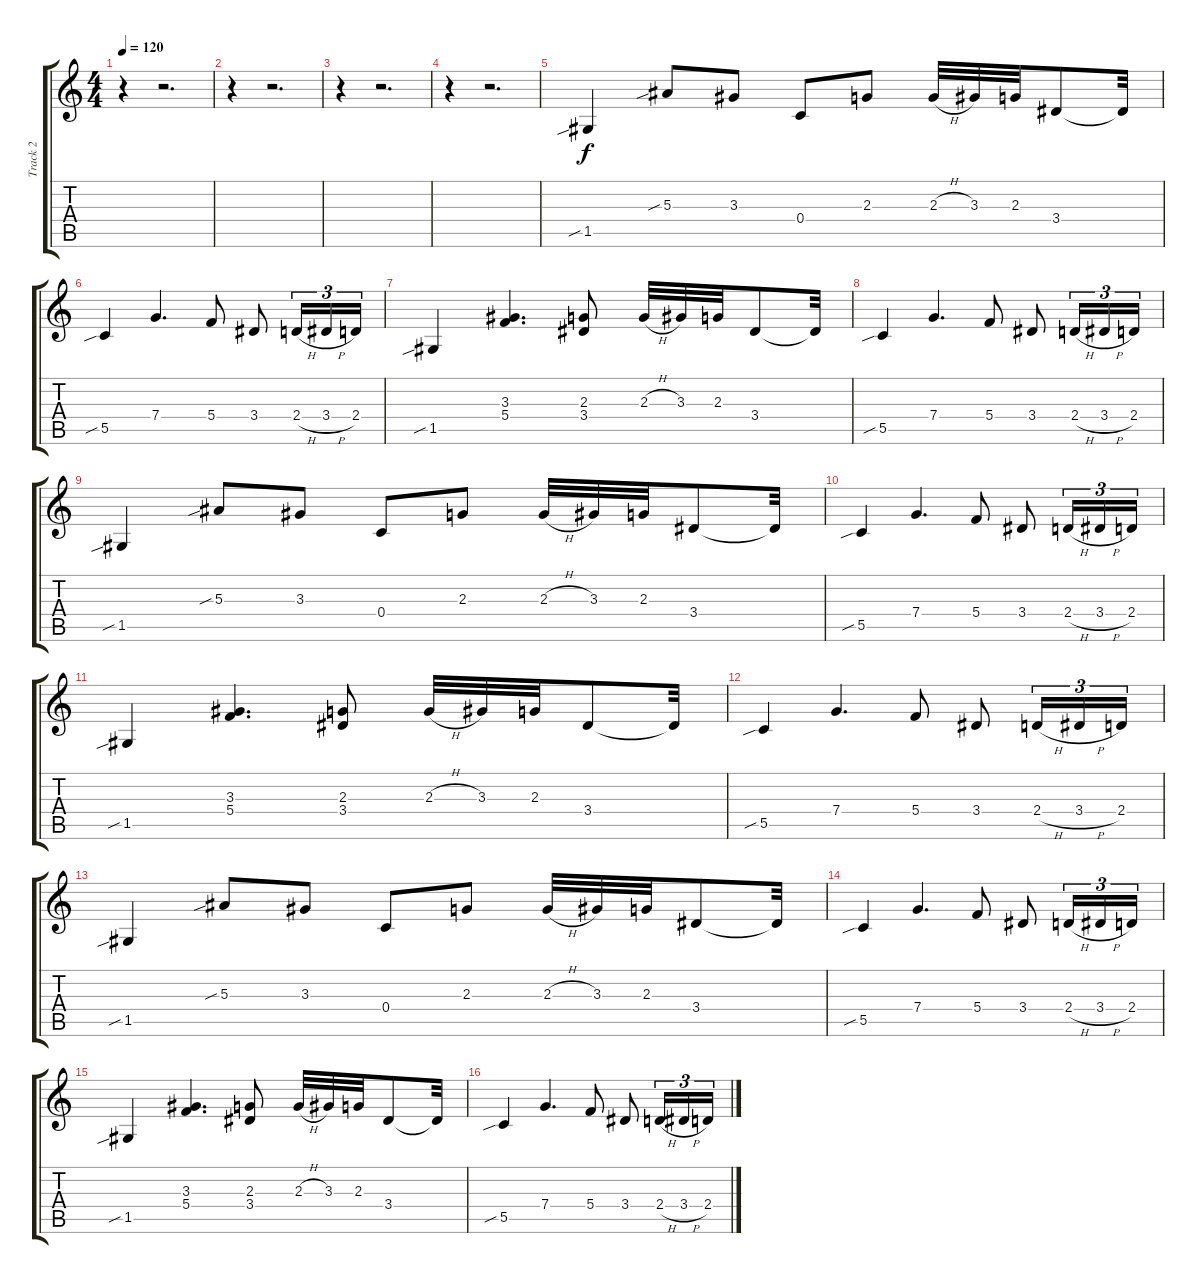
\track ("Track 2" "Track 2") {instrument acousticguitarsteel}
\staff {score tabs}
\tuning (D4 A3 F3 C3 G2 C2) {hide}
\ts (4 4)
\tempo 120
\clef g2
\ks c
r.4{dy ppp} r.2{d} |
r.4 r.2{d} |
r.4 r.2{d} |
r.4 r.2{d} |
1.5{sib}.4{dy f} 5.3{sib}.8 3.3.8 0.4.8 2.3.8 2.3{h}.32 3.3.32 2.3.32 3.4.8 3.4{t}.32 |
5.5{sib}.4 7.4.4{d} 5.4.8 3.4.8 2.4{h}.16{tu (3 2)} 3.4{h}.16{tu (3 2)} 2.4.16{tu (3 2)} |
1.5{sib}.4 (3.3 5.4).4{d} (2.3 3.4).8 2.3{h}.32 3.3.32 2.3.32 3.4.8 3.4{t}.32 |
5.5{sib}.4 7.4.4{d} 5.4.8 3.4.8 2.4{h}.16{tu (3 2)} 3.4{h}.16{tu (3 2)} 2.4.16{tu (3 2)} |
1.5{sib}.4 5.3{sib}.8 3.3.8 0.4.8 2.3.8 2.3{h}.32 3.3.32 2.3.32 3.4.8 3.4{t}.32 |
5.5{sib}.4 7.4.4{d} 5.4.8 3.4.8 2.4{h}.16{tu (3 2)} 3.4{h}.16{tu (3 2)} 2.4.16{tu (3 2)} |
1.5{sib}.4 (3.3 5.4).4{d} (2.3 3.4).8 2.3{h}.32 3.3.32 2.3.32 3.4.8 3.4{t}.32 |
5.5{sib}.4 7.4.4{d} 5.4.8 3.4.8 2.4{h}.16{tu (3 2)} 3.4{h}.16{tu (3 2)} 2.4.16{tu (3 2)} |
1.5{sib}.4 5.3{sib}.8 3.3.8 0.4.8 2.3.8 2.3{h}.32 3.3.32 2.3.32 3.4.8 3.4{t}.32 |
5.5{sib}.4 7.4.4{d} 5.4.8 3.4.8 2.4{h}.16{tu (3 2)} 3.4{h}.16{tu (3 2)} 2.4.16{tu (3 2)} |
1.5{sib}.4 (3.3 5.4).4{d} (2.3 3.4).8 2.3{h}.32 3.3.32 2.3.32 3.4.8 3.4{t}.32 |
5.5{sib}.4 7.4.4{d} 5.4.8 3.4.8 2.4{h}.16{tu (3 2)} 3.4{h}.16{tu (3 2)} 2.4.16{tu (3 2)}
